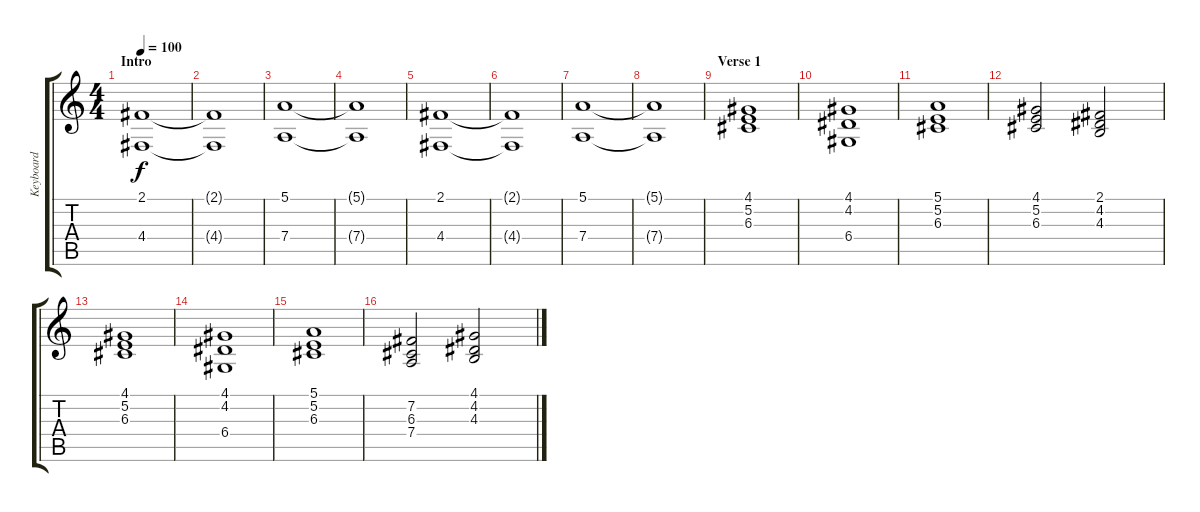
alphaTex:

\track ("Keyboard" "Keyboard") {instrument stringensemble1}
\staff {score tabs}
\tuning (E4 B3 G3 D3 A2 E2) {hide}
\ts (4 4)
\section ("" "Intro")
\tempo 100
\clef g2
\ks c
(2.1 4.4).1{dy f volume 5 instrument stringensemble1} |
(2.1{t} 4.4{t}).1 |
(5.1 7.4).1 |
(5.1{t} 7.4{t}).1 |
(2.1 4.4).1 |
(2.1{t} 4.4{t}).1 |
(5.1 7.4).1 |
(5.1{t} 7.4{t}).1 |
\section ("" "Verse 1")
(4.1 5.2 6.3).1{volume 8} |
(4.1 4.2 6.4).1 |
(5.1 5.2 6.3).1 |
(4.1 5.2 6.3).2 (2.1 4.2 4.3).2 |
(4.1 5.2 6.3).1 |
(4.1 4.2 6.4).1 |
(5.1 5.2 6.3).1 |
(7.2 6.3 7.4).2 (4.1 4.2 4.3).2
